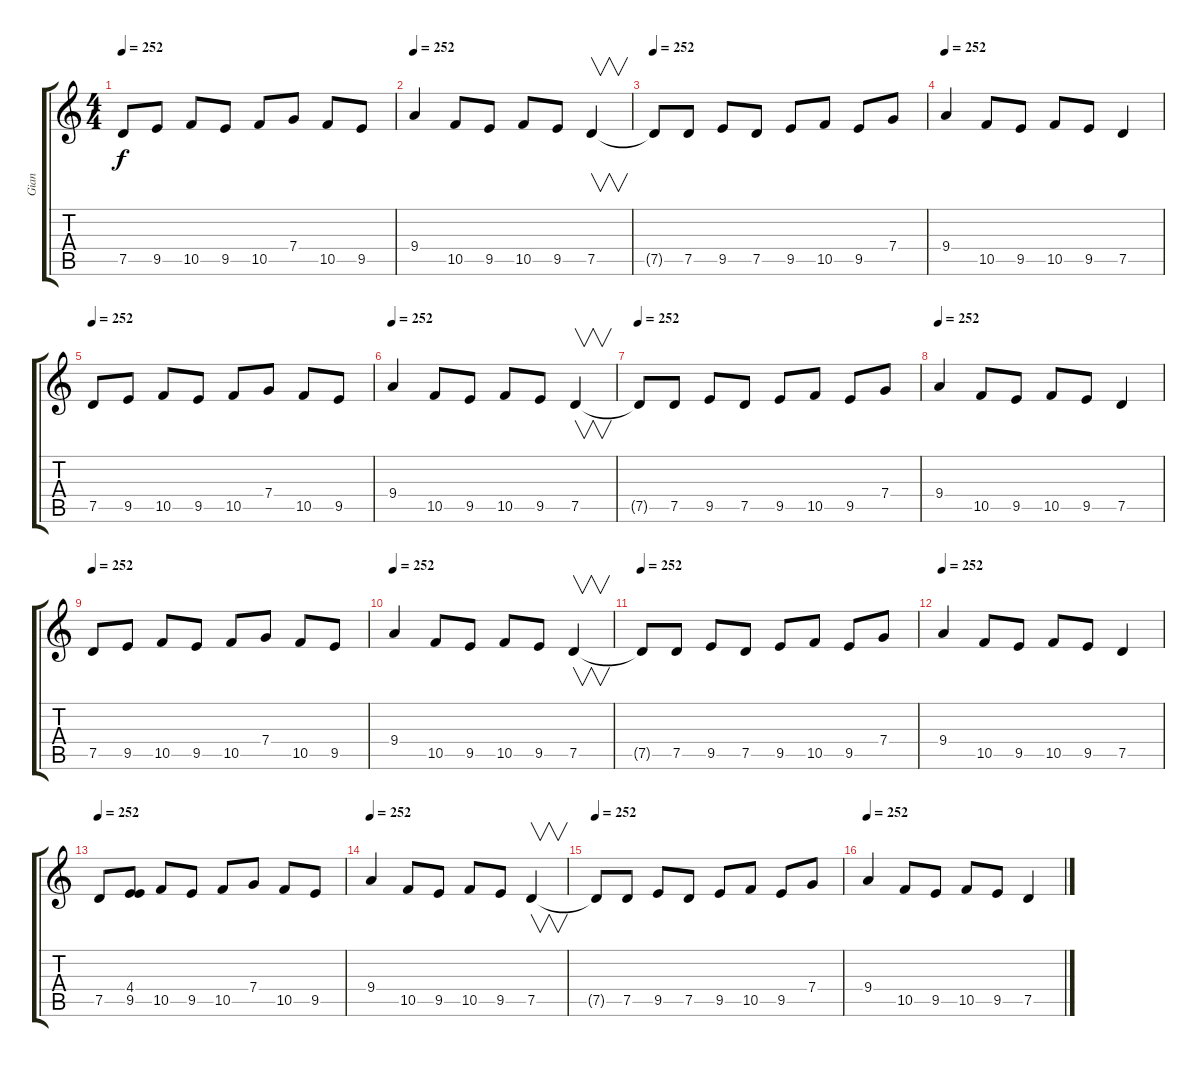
\track ("Gian" "Gian") {instrument distortionguitar}
\staff {score tabs}
\tuning (D4 A3 F3 C3 G2 D2) {hide}
\ts (4 4)
\tempo 250
\tempo 252
\clef g2
\ks c
7.5.8{dy f} 9.5.8 10.5.8 9.5.8 10.5.8 7.4.8 10.5.8 9.5.8 |
\tempo 252
9.4.4 10.5.8 9.5.8 10.5.8 9.5.8 7.5.4{v} |
\tempo 252
7.5{t}.8 7.5.8 9.5.8 7.5.8 9.5.8 10.5.8 9.5.8 7.4.8 |
\tempo 252
9.4.4 10.5.8 9.5.8 10.5.8 9.5.8 7.5.4 |
\tempo 252
7.5.8 9.5.8 10.5.8 9.5.8 10.5.8 7.4.8 10.5.8 9.5.8 |
\tempo 252
9.4.4 10.5.8 9.5.8 10.5.8 9.5.8 7.5.4{v} |
\tempo 252
7.5{t}.8 7.5.8 9.5.8 7.5.8 9.5.8 10.5.8 9.5.8 7.4.8 |
\tempo 252
9.4.4 10.5.8 9.5.8 10.5.8 9.5.8 7.5.4 |
\tempo 252
7.5.8 9.5.8 10.5.8 9.5.8 10.5.8 7.4.8 10.5.8 9.5.8 |
\tempo 252
9.4.4 10.5.8 9.5.8 10.5.8 9.5.8 7.5.4{v} |
\tempo 252
7.5{t}.8 7.5.8 9.5.8 7.5.8 9.5.8 10.5.8 9.5.8 7.4.8 |
\tempo 252
9.4.4 10.5.8 9.5.8 10.5.8 9.5.8 7.5.4 |
\tempo 252
7.5.8 (4.4 9.5).8 10.5.8 9.5.8 10.5.8 7.4.8 10.5.8 9.5.8 |
\tempo 252
9.4.4 10.5.8 9.5.8 10.5.8 9.5.8 7.5.4{v} |
\tempo 252
7.5{t}.8 7.5.8 9.5.8 7.5.8 9.5.8 10.5.8 9.5.8 7.4.8 |
\tempo 252
9.4.4 10.5.8 9.5.8 10.5.8 9.5.8 7.5.4
